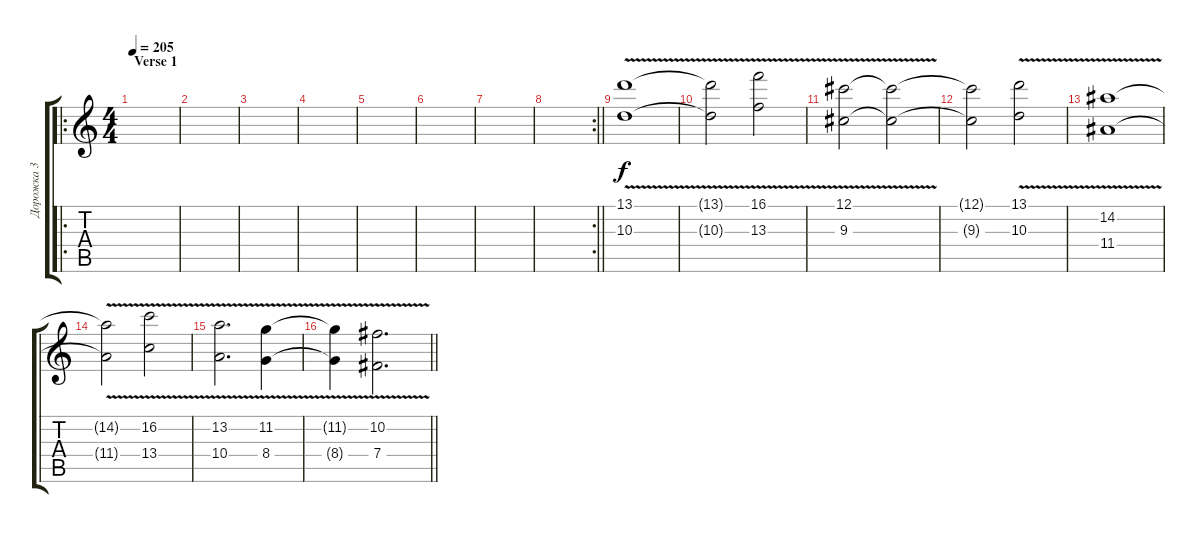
\track ("Дорожка 3" "Дорожка 3") {instrument distortionguitar}
\staff {score tabs}
\tuning (Db4 Ab3 E3 B2 Gb2 B1) {hide}
\ro
\ts (4 4)
\section ("" "Verse 1")
\tempo 205
\clef g2
\ks c
|
|
|
|
|
|
|
\rc 2
\barLineRight lightlight
|
(13.1 10.3{v}).1 |
(13.1{t} 10.3{t}).2 (16.1 13.3{v}).2 |
(12.1 9.3{v}).2 (12.1{t} 9.3{t}).2 |
(12.1{t} 9.3{t}).2 (13.1{v} 10.3).2 |
(14.2{v} 11.4).1 |
(14.2{t} 11.4{t}).2 (16.2{v} 13.4).2 |
(13.2{v} 10.4).2{d} (11.2{v} 8.4).4 |
\barLineRight lightlight
(11.2{t} 8.4{t}).4 (10.2{v} 7.4).2{d}
